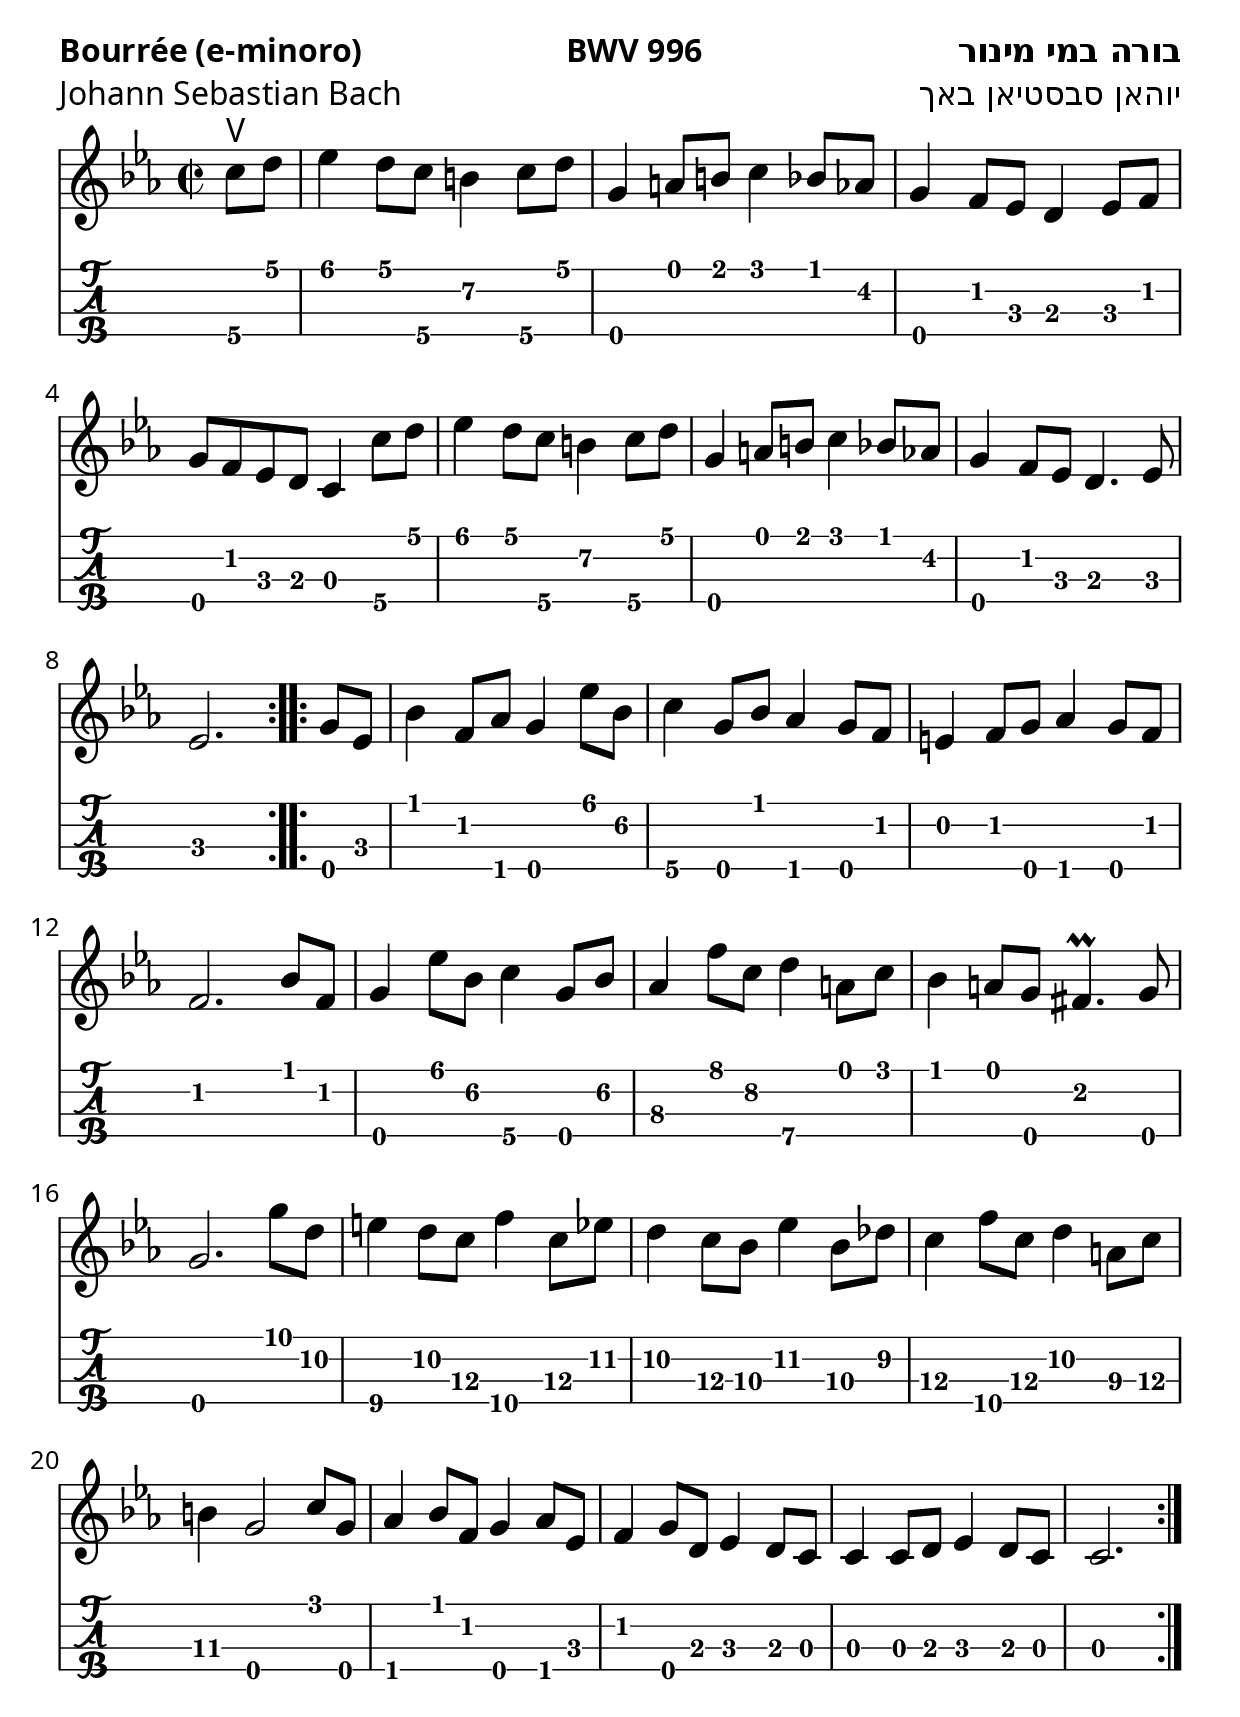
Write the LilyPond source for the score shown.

\include "../ĉiea.ly"

\header {
  titolo-xx     = "BWV 996"
  titolo-he     = "בורה במי מינור"
  titolo-eo     = "Bourrée (e-minoro)"
  komponisto-xx = ""
  komponisto-he = "יוהאן סבסטיאן באך"
  komponisto-eo = "Johann Sebastian Bach"
  ikono         = "🎸"
}

\include "../titolo.ly"

melodio = {
  \key c \minor
  \time 2/2
  \partial 4
  \repeat volta 2 {
	c'8\4^"V" d' |
	ees'4 d'8 c'\4 b4\2 c'8\4 d' |
	g4\4 a8 b c'4 bes8 aes\2 |
	g4\4 f8 ees d4 ees8 f |
	g\4 f ees d c4 c'8\4 d' |
	ees'4 d'8 c'\4 b4\2 c'8\4 d' |
	g4\4 a8 b c'4 bes8 aes\2 |
	g4\4 f8 ees d4. ees8 |
	ees2.
  }
  \repeat volta 2 {
	g8\4 ees |
	bes4 f8 aes\4 g4\4 ees'8 bes\2 |
	c'4\4 g8\4 bes aes4\4 g8\4 f |
	e4 f8 g\4 aes4\4 g8\4 f |
	f2. bes8 f |
	g4\4 ees'8 bes\2 c'4\4 g8\4 bes\2 |
	aes4\3 f'8 c'\2 d'4\4 a8 c' |
	bes4 a8 g\4 fis4.\prall g8\4 |
	g2.\4 g'8 d'\2 |
	e'4\4 d'8\2 c'\3 f'4\4 c'8\3 ees'\2 |
	d'4\2 c'8\3 bes\3 ees'4\2 bes8\3 des'\2 |
	c'4\3 f'8\4 c'\3 d'4\2 a8\3 c'\3 |
	b4\3 g2\4 c'8 g\4 |
	aes4\4 bes8 f g4\4 aes8\4 ees |
	f4 g8\4 d ees4 d8 c |
	c4 c8 d ees4 d8 c | % no b, ☹
	c2.
  }
}

\include "../muziko.ly"
